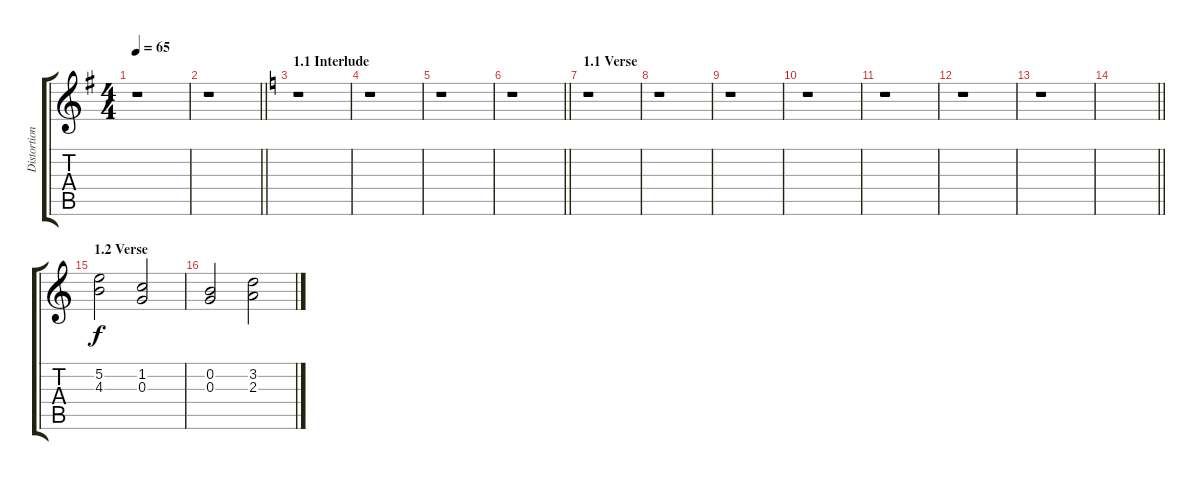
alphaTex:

\track ("Distortion 2" "Distortion") {instrument overdrivenguitar}
\staff {score tabs}
\tuning (E4 B3 G3 D3 A2 E2) {hide}
\ts (4 4)
\tempo 65
\clef g2
\ks eminor
r.1{dy f instrument overdrivenguitar} |
\barLineRight lightlight
r.1 |
\section ("" "1.1 Interlude")
\ks c
r.1 |
r.1 |
r.1 |
\barLineRight lightlight
r.1 |
\section ("" "1.1 Verse")
r.1 |
r.1 |
r.1 |
r.1 |
r.1 |
r.1 |
r.1 |
\barLineRight lightlight
|
\section ("" "1.2 Verse")
(5.2 4.3).2 (1.2 0.3).2 |
(0.2 0.3).2 (3.2 2.3).2
